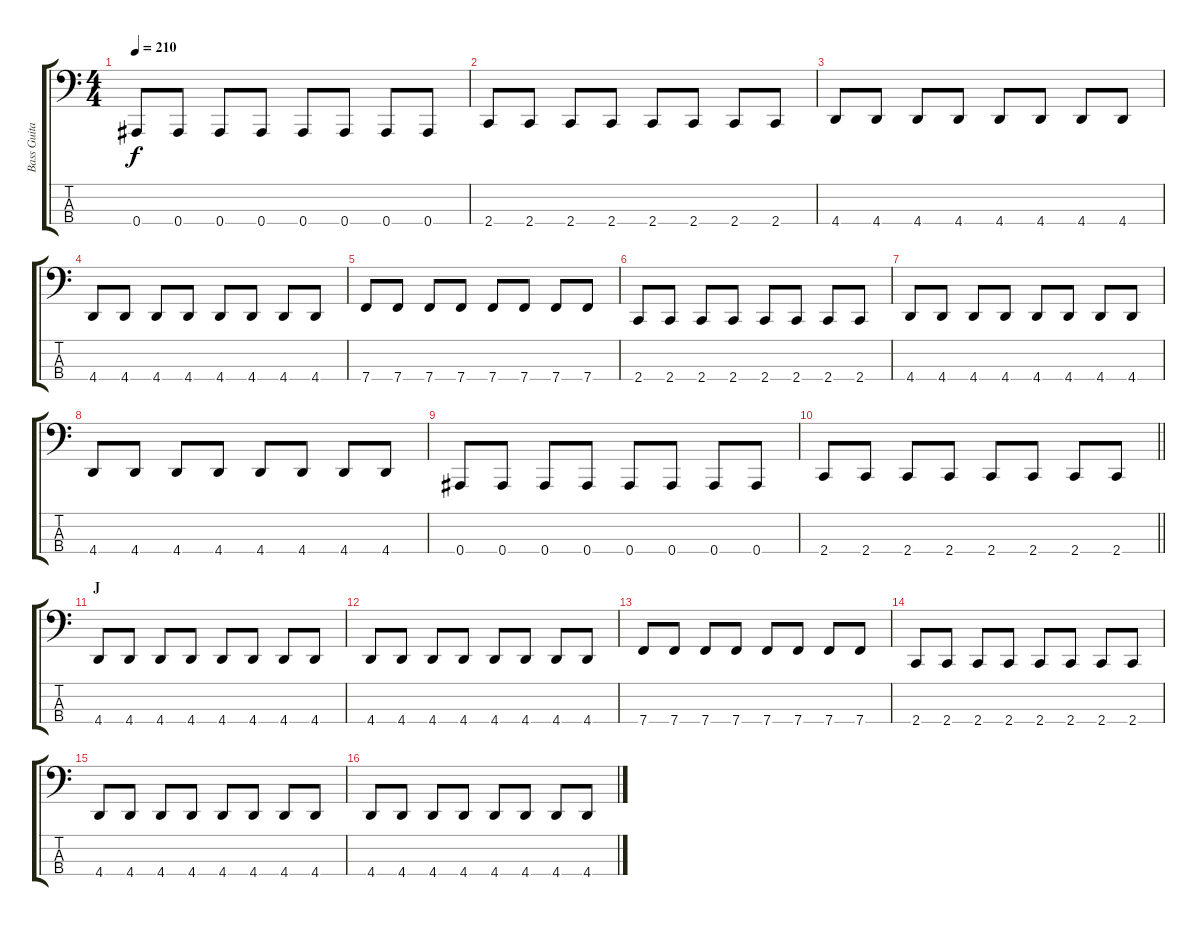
\track ("Bass Guitar: John Kis Gyevi" "Bass Guita") {instrument electricbasspick}
\staff {score tabs}
\tuning (Eb2 Bb1 F1 Bb0) {hide}
\ts (4 4)
\tempo 210
\clef f4
\ks c
0.4.8{dy f} 0.4.8 0.4.8 0.4.8 0.4.8 0.4.8 0.4.8 0.4.8 |
2.4.8 2.4.8 2.4.8 2.4.8 2.4.8 2.4.8 2.4.8 2.4.8 |
4.4.8 4.4.8 4.4.8 4.4.8 4.4.8 4.4.8 4.4.8 4.4.8 |
4.4.8 4.4.8 4.4.8 4.4.8 4.4.8 4.4.8 4.4.8 4.4.8 |
7.4.8 7.4.8 7.4.8 7.4.8 7.4.8 7.4.8 7.4.8 7.4.8 |
2.4.8 2.4.8 2.4.8 2.4.8 2.4.8 2.4.8 2.4.8 2.4.8 |
4.4.8 4.4.8 4.4.8 4.4.8 4.4.8 4.4.8 4.4.8 4.4.8 |
4.4.8 4.4.8 4.4.8 4.4.8 4.4.8 4.4.8 4.4.8 4.4.8 |
0.4.8 0.4.8 0.4.8 0.4.8 0.4.8 0.4.8 0.4.8 0.4.8 |
\barLineRight lightlight
2.4.8 2.4.8 2.4.8 2.4.8 2.4.8 2.4.8 2.4.8 2.4.8 |
\section ("" "J")
4.4.8 4.4.8 4.4.8 4.4.8 4.4.8 4.4.8 4.4.8 4.4.8 |
4.4.8 4.4.8 4.4.8 4.4.8 4.4.8 4.4.8 4.4.8 4.4.8 |
7.4.8 7.4.8 7.4.8 7.4.8 7.4.8 7.4.8 7.4.8 7.4.8 |
2.4.8 2.4.8 2.4.8 2.4.8 2.4.8 2.4.8 2.4.8 2.4.8 |
4.4.8 4.4.8 4.4.8 4.4.8 4.4.8 4.4.8 4.4.8 4.4.8 |
4.4.8 4.4.8 4.4.8 4.4.8 4.4.8 4.4.8 4.4.8 4.4.8
